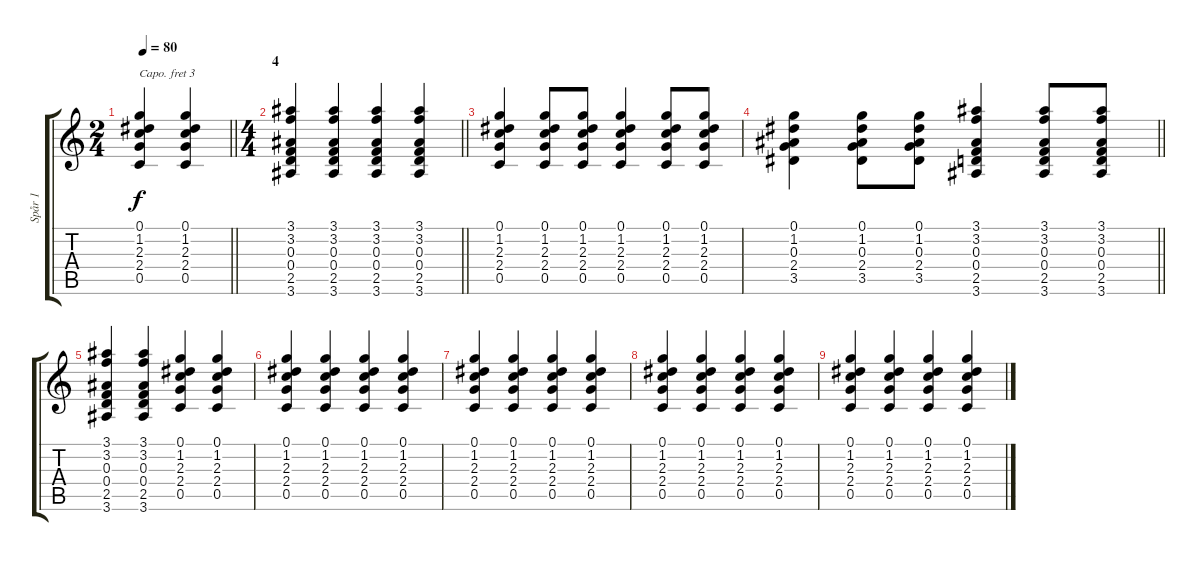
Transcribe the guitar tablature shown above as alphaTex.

\track ("Spår 1" "Spår 1") {instrument acousticguitarsteel}
\staff {score tabs}
\capo 3
\tuning (E4 B3 G3 D3 A2 E2) {hide}
\ts (2 4)
\tempo 80
\clef g2
\barLineRight lightlight
\ks c
(0.1 1.2 2.3 2.4 0.5).4{dy f} (0.1 1.2 2.3 2.4 0.5).4 |
\ts (4 4)
\section ("" "4")
\barLineRight lightlight
(3.1 3.2 0.3 0.4 2.5 3.6).4 (3.1 3.2 0.3 0.4 2.5 3.6).4 (3.1 3.2 0.3 0.4 2.5 3.6).4 (3.1 3.2 0.3 0.4 2.5 3.6).4 |
(0.1 1.2 2.3 2.4 0.5).4 (0.1 1.2 2.3 2.4 0.5).8 (0.1 1.2 2.3 2.4 0.5).8 (0.1 1.2 2.3 2.4 0.5).4 (0.1 1.2 2.3 2.4 0.5).8 (0.1 1.2 2.3 2.4 0.5).8 |
\barLineRight lightlight
(0.1 1.2 0.3 2.4 3.5).4 (0.1 1.2 0.3 2.4 3.5).8 (0.1 1.2 0.3 2.4 3.5).8 (3.1 3.2 0.3 0.4 2.5 3.6).4 (3.1 3.2 0.3 0.4 2.5 3.6).8 (3.1 3.2 0.3 0.4 2.5 3.6).8 |
(3.1 3.2 0.3 0.4 2.5 3.6).4 (3.1 3.2 0.3 0.4 2.5 3.6).4 (0.1 1.2 2.3 2.4 0.5).4 (0.1 1.2 2.3 2.4 0.5).4 |
(0.1 1.2 2.3 2.4 0.5).4 (0.1 1.2 2.3 2.4 0.5).4 (0.1 1.2 2.3 2.4 0.5).4 (0.1 1.2 2.3 2.4 0.5).4 |
(0.1 1.2 2.3 2.4 0.5).4 (0.1 1.2 2.3 2.4 0.5).4 (0.1 1.2 2.3 2.4 0.5).4 (0.1 1.2 2.3 2.4 0.5).4 |
(0.1 1.2 2.3 2.4 0.5).4 (0.1 1.2 2.3 2.4 0.5).4 (0.1 1.2 2.3 2.4 0.5).4 (0.1 1.2 2.3 2.4 0.5).4 |
(0.1 1.2 2.3 2.4 0.5).4 (0.1 1.2 2.3 2.4 0.5).4 (0.1 1.2 2.3 2.4 0.5).4 (0.1 1.2 2.3 2.4 0.5).4
